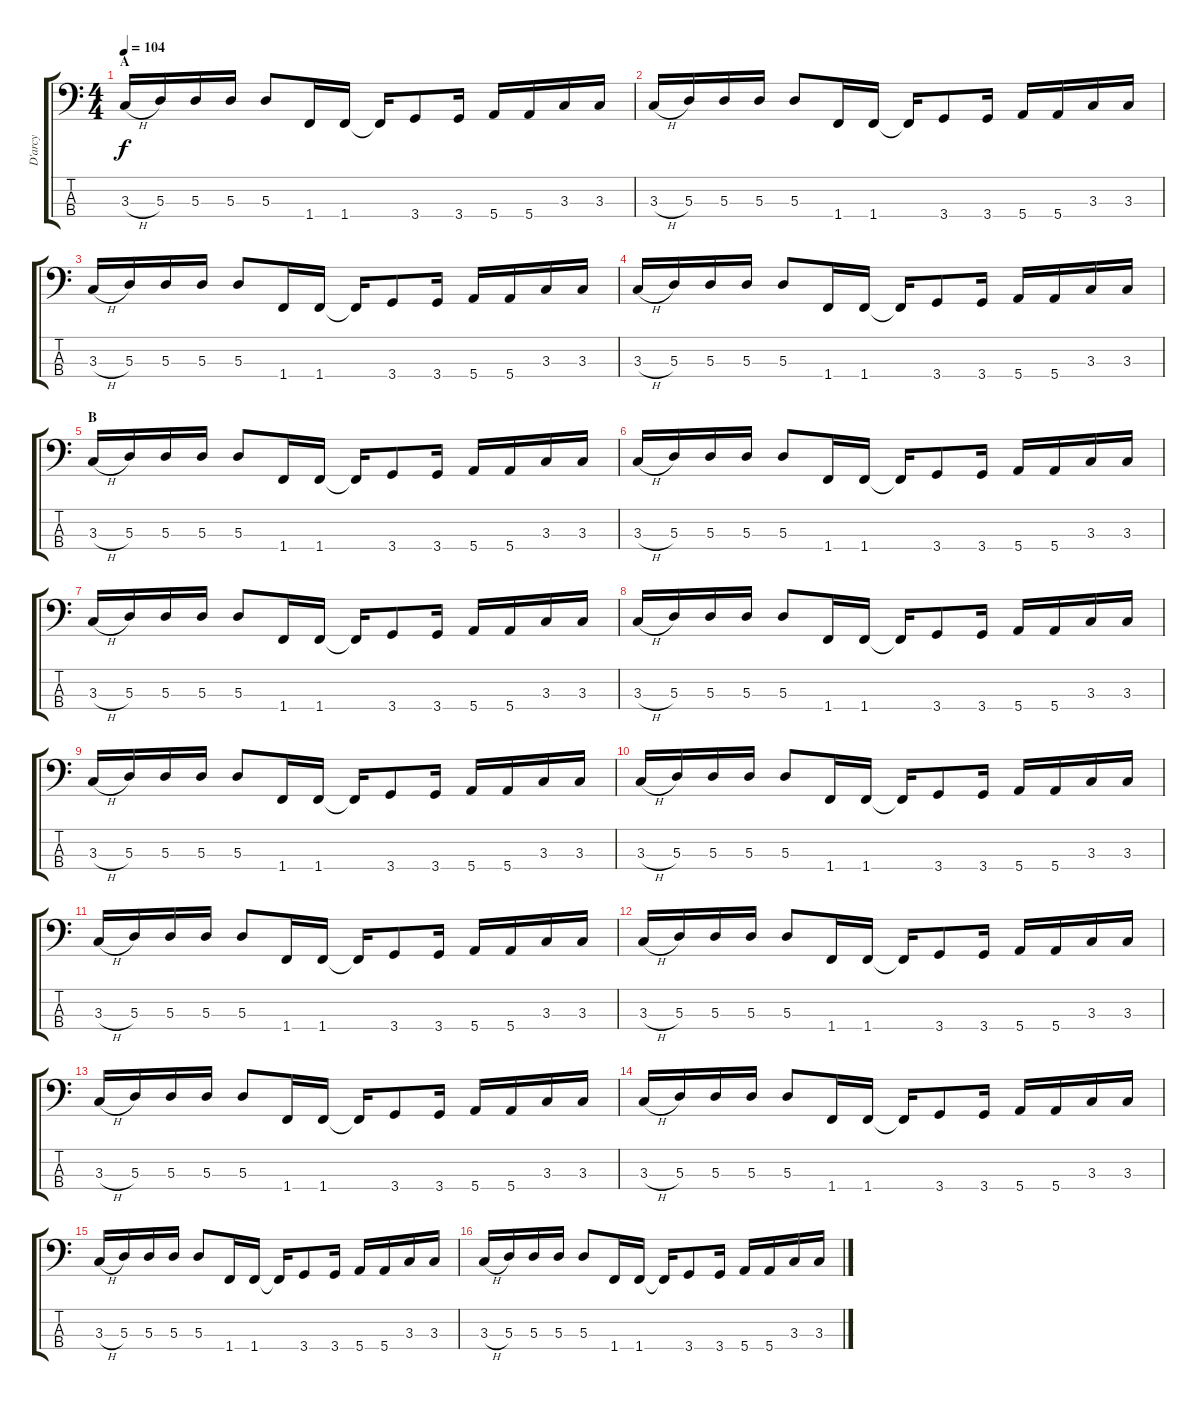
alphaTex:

\track ("D'arcy" "D'arcy") {instrument electricbasspick}
\staff {score tabs}
\tuning (G2 D2 A1 E1) {hide}
\ts (4 4)
\section ("" "A")
\tempo 104
\clef f4
\ks c
3.3{h}.16{dy f instrument electricbasspick} 5.3.16 5.3.16 5.3.16 5.3.8 1.4.16 1.4.16 1.4{t}.16 3.4.8 3.4.16 5.4.16 5.4.16 3.3.16 3.3.16 |
3.3{h}.16 5.3.16 5.3.16 5.3.16 5.3.8 1.4.16 1.4.16 1.4{t}.16 3.4.8 3.4.16 5.4.16 5.4.16 3.3.16 3.3.16 |
3.3{h}.16 5.3.16 5.3.16 5.3.16 5.3.8 1.4.16 1.4.16 1.4{t}.16 3.4.8 3.4.16 5.4.16 5.4.16 3.3.16 3.3.16 |
3.3{h}.16 5.3.16 5.3.16 5.3.16 5.3.8 1.4.16 1.4.16 1.4{t}.16 3.4.8 3.4.16 5.4.16 5.4.16 3.3.16 3.3.16 |
\section ("" "B")
3.3{h}.16 5.3.16 5.3.16 5.3.16 5.3.8 1.4.16 1.4.16 1.4{t}.16 3.4.8 3.4.16 5.4.16 5.4.16 3.3.16 3.3.16 |
3.3{h}.16 5.3.16 5.3.16 5.3.16 5.3.8 1.4.16 1.4.16 1.4{t}.16 3.4.8 3.4.16 5.4.16 5.4.16 3.3.16 3.3.16 |
3.3{h}.16 5.3.16 5.3.16 5.3.16 5.3.8 1.4.16 1.4.16 1.4{t}.16 3.4.8 3.4.16 5.4.16 5.4.16 3.3.16 3.3.16 |
3.3{h}.16 5.3.16 5.3.16 5.3.16 5.3.8 1.4.16 1.4.16 1.4{t}.16 3.4.8 3.4.16 5.4.16 5.4.16 3.3.16 3.3.16 |
3.3{h}.16 5.3.16 5.3.16 5.3.16 5.3.8 1.4.16 1.4.16 1.4{t}.16 3.4.8 3.4.16 5.4.16 5.4.16 3.3.16 3.3.16 |
3.3{h}.16 5.3.16 5.3.16 5.3.16 5.3.8 1.4.16 1.4.16 1.4{t}.16 3.4.8 3.4.16 5.4.16 5.4.16 3.3.16 3.3.16 |
3.3{h}.16 5.3.16 5.3.16 5.3.16 5.3.8 1.4.16 1.4.16 1.4{t}.16 3.4.8 3.4.16 5.4.16 5.4.16 3.3.16 3.3.16 |
3.3{h}.16 5.3.16 5.3.16 5.3.16 5.3.8 1.4.16 1.4.16 1.4{t}.16 3.4.8 3.4.16 5.4.16 5.4.16 3.3.16 3.3.16 |
3.3{h}.16 5.3.16 5.3.16 5.3.16 5.3.8 1.4.16 1.4.16 1.4{t}.16 3.4.8 3.4.16 5.4.16 5.4.16 3.3.16 3.3.16 |
3.3{h}.16 5.3.16 5.3.16 5.3.16 5.3.8 1.4.16 1.4.16 1.4{t}.16 3.4.8 3.4.16 5.4.16 5.4.16 3.3.16 3.3.16 |
3.3{h}.16 5.3.16 5.3.16 5.3.16 5.3.8 1.4.16 1.4.16 1.4{t}.16 3.4.8 3.4.16 5.4.16 5.4.16 3.3.16 3.3.16 |
3.3{h}.16 5.3.16 5.3.16 5.3.16 5.3.8 1.4.16 1.4.16 1.4{t}.16 3.4.8 3.4.16 5.4.16 5.4.16 3.3.16 3.3.16
